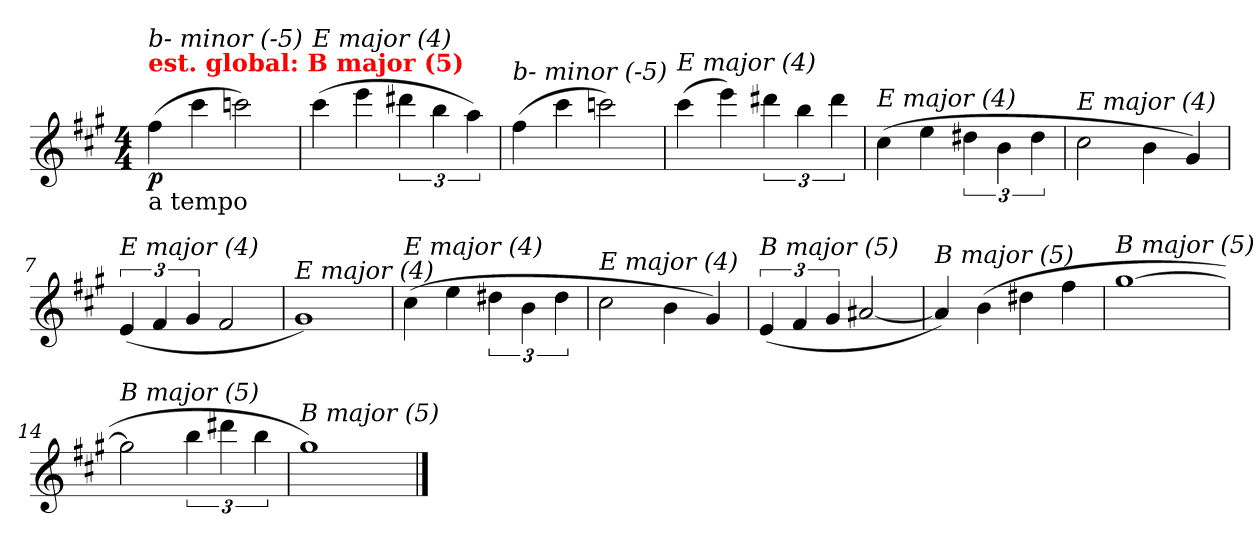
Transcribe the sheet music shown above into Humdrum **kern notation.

**kern	**dynam
*part1	*part1
*staff1	*staff1
*clefG2	*
*k[f#c#g#]	*
*A:	*
*M4/4	*
=1	=1
!LO:TX:b:t=a tempo	!
!LO:TX:a:B:color=#FF0000:t=est. global&colon; B major (5)	!
!LO:TX:i:t=b- minor (-5)	!
!	!LO:DY:b
(>4ff#\	p
4ccc#\	.
2cccni\)	.
=2	=2
!LO:TX:i:t=E major (4)	!
(>4ccc#\	.
4eee\	.
6ddd#X\	.
6bb\	.
6aa\)	.
=3	=3
!LO:TX:i:t=b- minor (-5)	!
(>4ff#\	.
4ccc#\	.
2cccni\)	.
=4	=4
!LO:TX:i:t=E major (4)	!
(>4ccc#\	.
4eee\)	.
6ddd#X\	.
6bb\	.
6ddd#\	.
=5	=5
!LO:TX:i:t=E major (4)	!
(>4cc#\	.
4ee\	.
6dd#X\	.
6b\	.
6dd#\	.
!!LO:LB:g=z
=6	=6
!LO:TX:i:t=E major (4)	!
2cc#\	.
4b\	.
4g#/)	.
=7	=7
!LO:TX:i:t=E major (4)	!
(<6e/	.
6f#/	.
6g#/	.
2f#/	.
=8	=8
!LO:TX:i:t=E major (4)	!
1g#)	.
=9	=9
!LO:TX:i:t=E major (4)	!
(>4cc#\	.
4ee\	.
6dd#X\	.
6b\	.
6dd#\	.
=10	=10
!LO:TX:i:t=E major (4)	!
2cc#\	.
4b\	.
4g#/)	.
=11	=11
!LO:TX:i:t=B major (5)	!
(<6e/	.
6f#/	.
6g#/	.
[2a#X/	.
!!LO:LB:g=z
=12	=12
!LO:TX:i:t=B major (5)	!
4a#/])	.
(>4b\	.
4dd#X\	.
4ff#\	.
=13	=13
!LO:TX:i:t=B major (5)	!
[1gg#	.
=14	=14
!LO:TX:i:t=B major (5)	!
2gg#\]	.
6bb\	.
6ddd#X\	.
6bb\	.
=15	=15
!LO:TX:i:t=B major (5)	!
1gg#)	.
==	==
*-	*-
